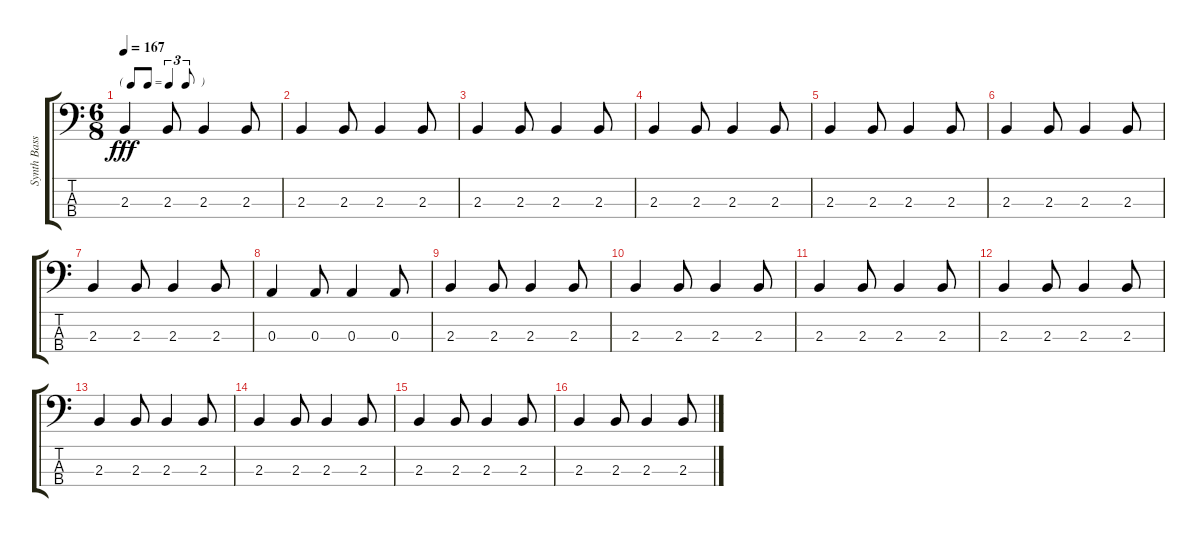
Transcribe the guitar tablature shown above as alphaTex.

\track ("Synth Bass 2 RC" "Synth Bass") {instrument synthbass2}
\staff {score tabs}
\tuning (G2 D2 A1 E1) {hide}
\ts (6 8)
\tf triplet8th
\tempo 167
\clef f4
\ks c
2.3.4{dy fff} 2.3.8 2.3.4 2.3.8 |
2.3.4 2.3.8 2.3.4 2.3.8 |
2.3.4 2.3.8 2.3.4 2.3.8 |
2.3.4 2.3.8 2.3.4 2.3.8 |
2.3.4 2.3.8 2.3.4 2.3.8 |
2.3.4 2.3.8 2.3.4 2.3.8 |
2.3.4 2.3.8 2.3.4 2.3.8 |
0.3.4 0.3.8 0.3.4 0.3.8 |
2.3.4 2.3.8 2.3.4 2.3.8 |
2.3.4 2.3.8 2.3.4 2.3.8 |
2.3.4 2.3.8 2.3.4 2.3.8 |
2.3.4 2.3.8 2.3.4 2.3.8 |
2.3.4 2.3.8 2.3.4 2.3.8 |
2.3.4 2.3.8 2.3.4 2.3.8 |
2.3.4 2.3.8 2.3.4 2.3.8 |
2.3.4 2.3.8 2.3.4 2.3.8
